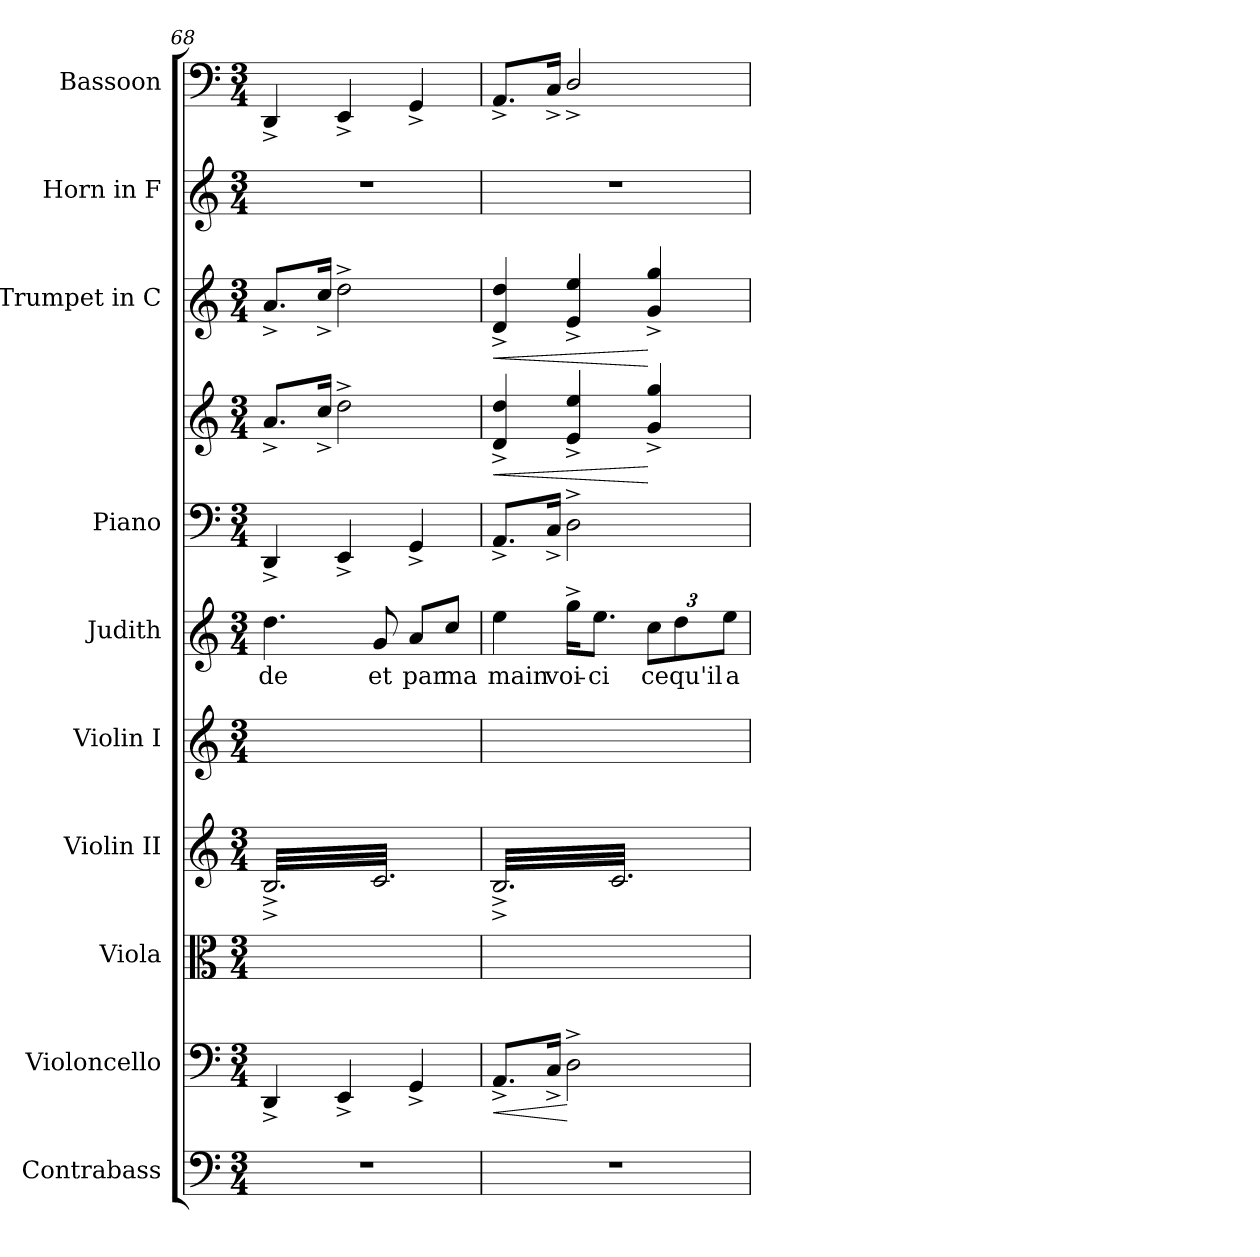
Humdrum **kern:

**kern	**kern	**dynam	**kern	**kern	**kern	**kern	**text	**kern	**kern	**dynam	**kern	**dynam	**kern	**kern
*part10	*part9	*part9	*part8	*part7	*part6	*part5	*part5	*part4	*part4	*part4	*part3	*part3	*part2	*part1
*staff11	*staff10	*staff10	*staff9	*staff8	*staff7	*staff6	*staff6	*staff5	*staff4	*staff4/5	*staff3	*staff3	*staff2	*staff1
*I"Contrabass	*I"Violoncello	*	*I"Viola	*I"Violin II	*I"Violin I	*I"Judith	*	*I"Piano	*	*	*I"Trumpet in C	*	*I"Horn in F	*I"Bassoon
*I'Cb.	*I'Vc.	*	*I'Vla.	*I'Vln. II	*I'Vln. I	*	*	*I'Pno.	*	*	*	*	*I'Hn.	*I'Bsn.
*clefF4	*clefF4	*	*clefC3	*clefG2	*clefG2	*clefG2	*	*clefF4	*clefG2	*	*clefG2	*	*clefG2	*clefF4
*ITrd7c12	*	*	*	*	*	*	*	*	*	*	*	*	*ITrd4c7	*
*k[]	*k[]	*	*k[]	*k[]	*k[]	*k[]	*	*k[]	*k[]	*	*k[]	*	*	*k[]
*C:	*C:	*	*C:	*C:	*C:	*C:	*	*C:	*C:	*	*C:	*	*	*C:
*M3/4	*M3/4	*	*M3/4	*M3/4	*M3/4	*M3/4	*	*M3/4	*M3/4	*	*M3/4	*	*M3/4	*M3/4
*Xtuplet	*	*	*	*	*	*	*	*	*	*	*	*	*Xtuplet	*
=68	=68	=68	=68	=68	=68	=68	=68	=68	=68	=68	=68	=68	=68	=68
*	*	*	*	*tremolo	*	*	*	*	*	*	*	*	*	*
4%3r	4DD^	.	16ryy	(32B^LLL	16ryy	4.dd	-de	4DD^	8.a^>/L	.	8.a^/L	.	4%3r	4DD^
.	.	.	.	32c)	.	.	.	.	.	.	.	.	.	.
.	.	.	16ryy	32B^	16ryy	.	.	.	.	.	.	.	.	.
.	.	.	.	32c)	.	.	.	.	.	.	.	.	.	.
.	.	.	16ryy	32B^	16ryy	.	.	.	.	.	.	.	.	.
.	.	.	.	32c)	.	.	.	.	.	.	.	.	.	.
.	.	.	16ryy	32B^	16ryy	.	.	.	16cc^>Jk	.	16cc^Jk	.	.	.
.	.	.	.	32c)	.	.	.	.	.	.	.	.	.	.
.	4EE^	.	16ryy	32B^	16ryy	.	.	4EE^	2dd^	.	2dd^	.	.	4EE^
.	.	.	.	32c)	.	.	.	.	.	.	.	.	.	.
.	.	.	16ryy	32B^	16ryy	.	.	.	.	.	.	.	.	.
.	.	.	.	32c)	.	.	.	.	.	.	.	.	.	.
.	.	.	16ryy	32B^	16ryy	8g	et	.	.	.	.	.	.	.
.	.	.	.	32c)	.	.	.	.	.	.	.	.	.	.
.	.	.	16ryy	32B^	16ryy	.	.	.	.	.	.	.	.	.
.	.	.	.	32c)	.	.	.	.	.	.	.	.	.	.
.	4GG^	.	16ryy	32B^	16ryy	8a/L	par	4GG^	.	.	.	.	.	4GG^
.	.	.	.	32c)	.	.	.	.	.	.	.	.	.	.
.	.	.	16ryy	32B^	16ryy	.	.	.	.	.	.	.	.	.
.	.	.	.	32c)	.	.	.	.	.	.	.	.	.	.
.	.	.	16ryy	32B^	16ryy	8ccJ	ma	.	.	.	.	.	.	.
.	.	.	.	32c)	.	.	.	.	.	.	.	.	.	.
.	.	.	16ryy	32B^	16ryy	.	.	.	.	.	.	.	.	.
.	.	.	.	32c)JJJ	.	.	.	.	.	.	.	.	.	.
=69	=69	=69	=69	=69	=69	=69	=69	=69	=69	=69	=69	=69	=69	=69
!	!	!LO:HP:b	!	!	!	!	!	!	!	!	!	!LO:HP:b	!	!
4%3r	8.AA^L	<	16ryy	(32B^LLL	16ryy	4ee	main	8.AA^L	4d^ 4dd^	<	4d^ 4dd^	<	4%3r	8.AA^L
.	.	.	.	32c)	.	.	.	.	.	.	.	.	.	.
.	.	.	16ryy	32B^	16ryy	.	.	.	.	.	.	.	.	.
.	.	.	.	32c)	.	.	.	.	.	.	.	.	.	.
.	.	.	16ryy	32B^	16ryy	.	.	.	.	.	.	.	.	.
.	.	.	.	32c)	.	.	.	.	.	.	.	.	.	.
.	16C^Jk	.	16ryy	32B^	16ryy	.	.	16C^Jk	.	.	.	.	.	16C^Jk
.	.	.	.	32c)	.	.	.	.	.	.	.	.	.	.
.	2D^	[	16ryy	32B^	16ryy	16gg^KL	voi-	2D^	4e^ 4ee^	.	4e^ 4ee^	.	.	2D^/
.	.	.	.	32c)	.	.	.	.	.	.	.	.	.	.
.	.	.	16ryy	32B^	16ryy	8.eeJ	-ci	.	.	.	.	.	.	.
.	.	.	.	32c)	.	.	.	.	.	.	.	.	.	.
.	.	.	16ryy	32B^	16ryy	.	.	.	.	.	.	.	.	.
.	.	.	.	32c)	.	.	.	.	.	.	.	.	.	.
.	.	.	16ryy	32B^	16ryy	.	.	.	.	.	.	.	.	.
.	.	.	.	32c)	.	.	.	.	.	.	.	.	.	.
.	.	.	16ryy	32B^	16ryy	12ccL	ce	.	4g^/ 4gg^/	[	4g^/ 4gg^/	[	.	.
.	.	.	.	32c)	.	.	.	.	.	.	.	.	.	.
.	.	.	16ryy	32B^	16ryy	.	.	.	.	.	.	.	.	.
.	.	.	.	.	.	12dd	qu'il	.	.	.	.	.	.	.
.	.	.	.	32c)	.	.	.	.	.	.	.	.	.	.
.	.	.	16ryy	32B^	16ryy	.	.	.	.	.	.	.	.	.
.	.	.	.	32c)	.	.	.	.	.	.	.	.	.	.
.	.	.	.	.	.	12eeJ	a	.	.	.	.	.	.	.
.	.	.	16ryy	32B^	16ryy	.	.	.	.	.	.	.	.	.
.	.	.	.	32c)JJJ	.	.	.	.	.	.	.	.	.	.
*	*	*	*	*Xtremolo	*	*	*	*	*	*	*	*	*	*
.	.	.	.	.	.	.	.	.	.	.	.	.	.	.
.	.	.	.	.	.	.	.	.	.	.	.	.	.	.
.	.	.	.	.	.	.	.	.	.	.	.	.	.	.
.	.	.	.	.	.	.	.	.	.	.	.	.	.	.
.	.	.	.	.	.	.	.	.	.	.	.	.	.	.
.	.	.	.	.	.	.	.	.	.	.	.	.	.	.
.	.	.	.	.	.	.	.	.	.	.	.	.	.	.
.	.	.	.	.	.	.	.	.	.	.	.	.	.	.
.	.	.	.	.	.	.	.	.	.	.	.	.	.	.
.	.	.	.	.	.	.	.	.	.	.	.	.	.	.
.	.	.	.	.	.	.	.	.	.	.	.	.	.	.
.	.	.	.	.	.	.	.	.	.	.	.	.	.	.
=	=	=	=	=	=	=	=	=	=	=	=	=	=	=
*-	*-	*-	*-	*-	*-	*-	*-	*-	*-	*-	*-	*-	*-	*-
